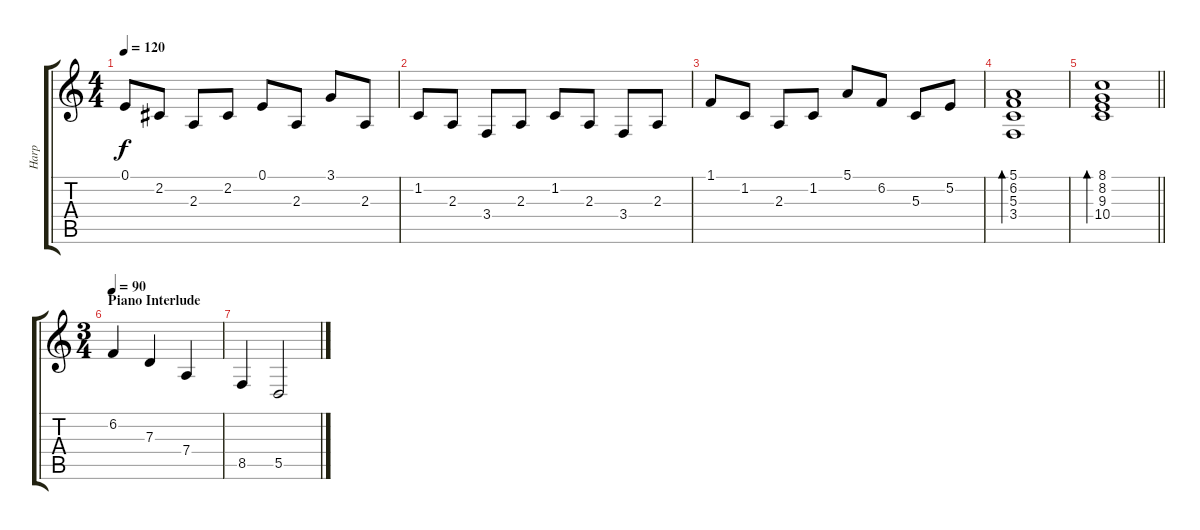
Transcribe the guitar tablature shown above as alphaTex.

\track ("Harp" "Harp") {instrument orchestralharp}
\staff {score tabs}
\tuning (E4 B3 G3 D3 A2 E2) {hide}
\ts (4 4)
\tempo 120
\clef g2
\ks c
0.1.8{dy f} 2.2.8 2.3.8 2.2.8 0.1.8 2.3.8 3.1.8 2.3.8 |
1.2.8 2.3.8 3.4.8 2.3.8 1.2.8 2.3.8 3.4.8 2.3.8 |
1.1.8 1.2.8 2.3.8 1.2.8 5.1.8 6.2.8 5.3.8 5.2.8 |
(5.1 6.2 5.3 3.4).1{bd 120} |
\barLineRight lightlight
(8.1 8.2 9.3 10.4).1{bd 120} |
\ts (3 4)
\section ("" "Piano Interlude")
\tempo 90
6.2.4 7.3.4 7.4.4 |
8.5.4 5.5.2
